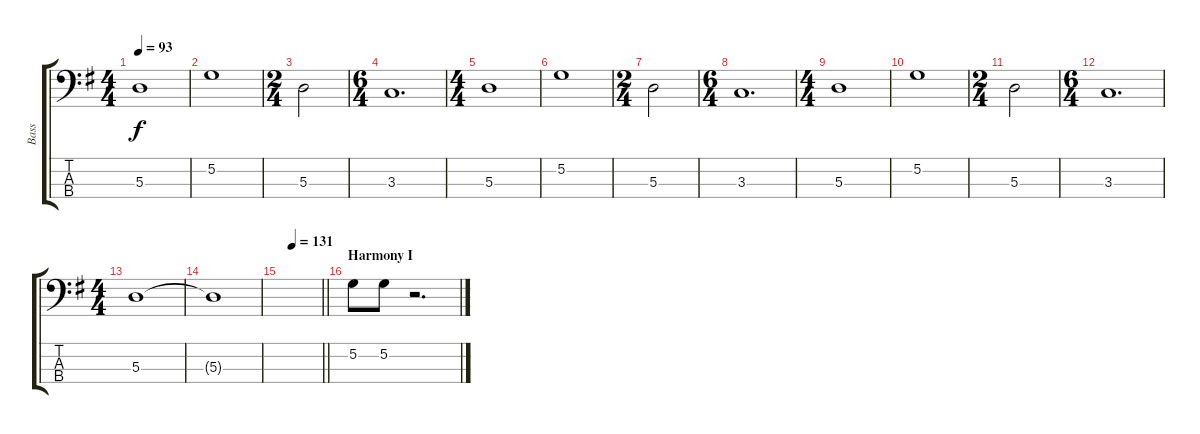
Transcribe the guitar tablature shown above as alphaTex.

\track ("Bass" "Bass") {instrument electricbasspick}
\staff {score tabs}
\tuning (G2 D2 A1 E1) {hide}
\ts (4 4)
\tempo 93
\clef f4
\ks g
5.3.1{dy f} |
5.2.1 |
\ts (2 4)
5.3.2 |
\ts (6 4)
3.3.1{d} |
\ts (4 4)
5.3.1 |
5.2.1 |
\ts (2 4)
5.3.2 |
\ts (6 4)
3.3.1{d} |
\ts (4 4)
5.3.1 |
5.2.1 |
\ts (2 4)
5.3.2 |
\ts (6 4)
3.3.1{d} |
\ts (4 4)
5.3.1 |
5.3{t}.1 |
\tempo (131 0.28125)
\barLineRight lightlight
|
\section ("" "Harmony I")
5.2.8 5.2.8 r.2{d}
